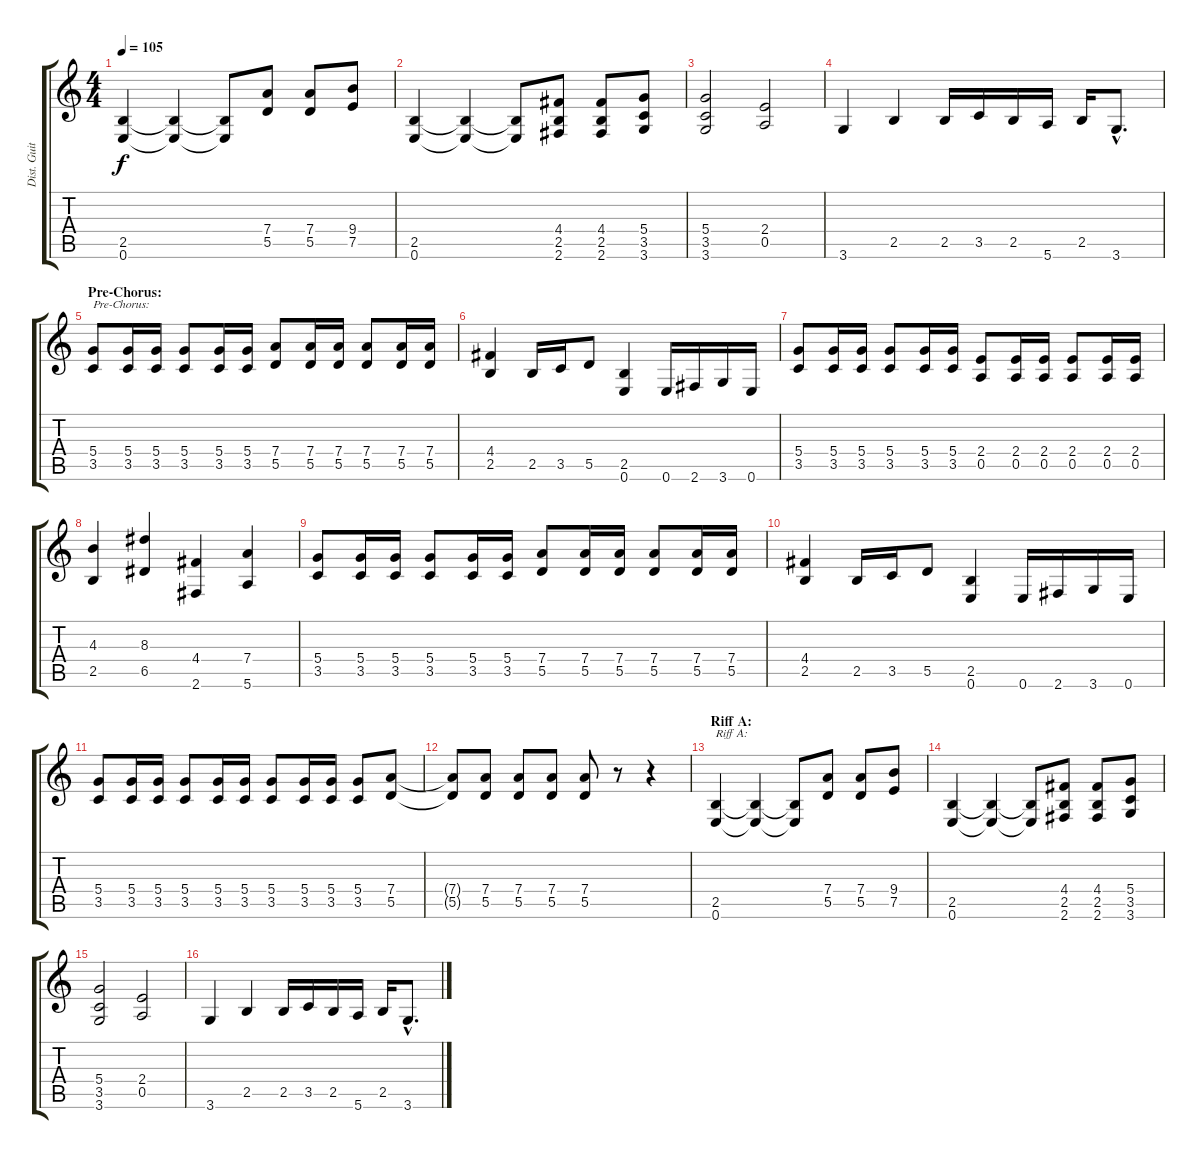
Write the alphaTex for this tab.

\track ("Dist. Guitar 2" "Dist. Guit") {instrument distortionguitar}
\staff {score tabs}
\tuning (E4 B3 G3 D3 A2 E2) {hide}
\ts (4 4)
\tempo 105
\clef g2
\ks c
(2.5 0.6).4{dy f} (2.5{t} 0.6{t}).4 (2.5{t} 0.6{t}).8 (7.4 5.5).8 (7.4 5.5).8 (9.4 7.5).8 |
(2.5 0.6).4 (2.5{t} 0.6{t}).4 (2.5{t} 0.6{t}).8 (4.4 2.5 2.6).8 (4.4 2.5 2.6).8 (5.4 3.5 3.6).8 |
(5.4 3.5 3.6).2 (2.4 0.5).2 |
3.6.4 2.5.4 2.5.16 3.5.16 2.5.16 5.6.16 2.5.16 3.6{hac}.8{d} |
\section ("" "Pre-Chorus:")
(5.4 3.5).8{txt "Pre-Chorus:"} (5.4 3.5).16 (5.4 3.5).16 (5.4 3.5).8 (5.4 3.5).16 (5.4 3.5).16 (7.4 5.5).8 (7.4 5.5).16 (7.4 5.5).16 (7.4 5.5).8 (7.4 5.5).16 (7.4 5.5).16 |
(4.4 2.5).4 2.5.16 3.5.16 5.5.8 (2.5 0.6).4 0.6.16 2.6.16 3.6.16 0.6.16 |
(5.4 3.5).8 (5.4 3.5).16 (5.4 3.5).16 (5.4 3.5).8 (5.4 3.5).16 (5.4 3.5).16 (2.4 0.5).8 (2.4 0.5).16 (2.4 0.5).16 (2.4 0.5).8 (2.4 0.5).16 (2.4 0.5).16 |
(4.3 2.5).4 (8.3 6.5).4 (4.4 2.6).4 (7.4 5.6).4 |
(5.4 3.5).8 (5.4 3.5).16 (5.4 3.5).16 (5.4 3.5).8 (5.4 3.5).16 (5.4 3.5).16 (7.4 5.5).8 (7.4 5.5).16 (7.4 5.5).16 (7.4 5.5).8 (7.4 5.5).16 (7.4 5.5).16 |
(4.4 2.5).4 2.5.16 3.5.16 5.5.8 (2.5 0.6).4 0.6.16 2.6.16 3.6.16 0.6.16 |
(5.4 3.5).8 (5.4 3.5).16 (5.4 3.5).16 (5.4 3.5).8 (5.4 3.5).16 (5.4 3.5).16 (5.4 3.5).8 (5.4 3.5).16 (5.4 3.5).16 (5.4 3.5).8 (7.4 5.5).8 |
(7.4{t} 5.5{t}).8 (7.4 5.5).8 (7.4 5.5).8 (7.4 5.5).8 (7.4 5.5).8 r.8 r.4 |
\section ("" "Riff A:")
(2.5 0.6).4{txt "Riff A:"} (2.5{t} 0.6{t}).4 (2.5{t} 0.6{t}).8 (7.4 5.5).8 (7.4 5.5).8 (9.4 7.5).8 |
(2.5 0.6).4 (2.5{t} 0.6{t}).4 (2.5{t} 0.6{t}).8 (4.4 2.5 2.6).8 (4.4 2.5 2.6).8 (5.4 3.5 3.6).8 |
(5.4 3.5 3.6).2 (2.4 0.5).2 |
3.6.4 2.5.4 2.5.16 3.5.16 2.5.16 5.6.16 2.5.16 3.6{hac}.8{d}
